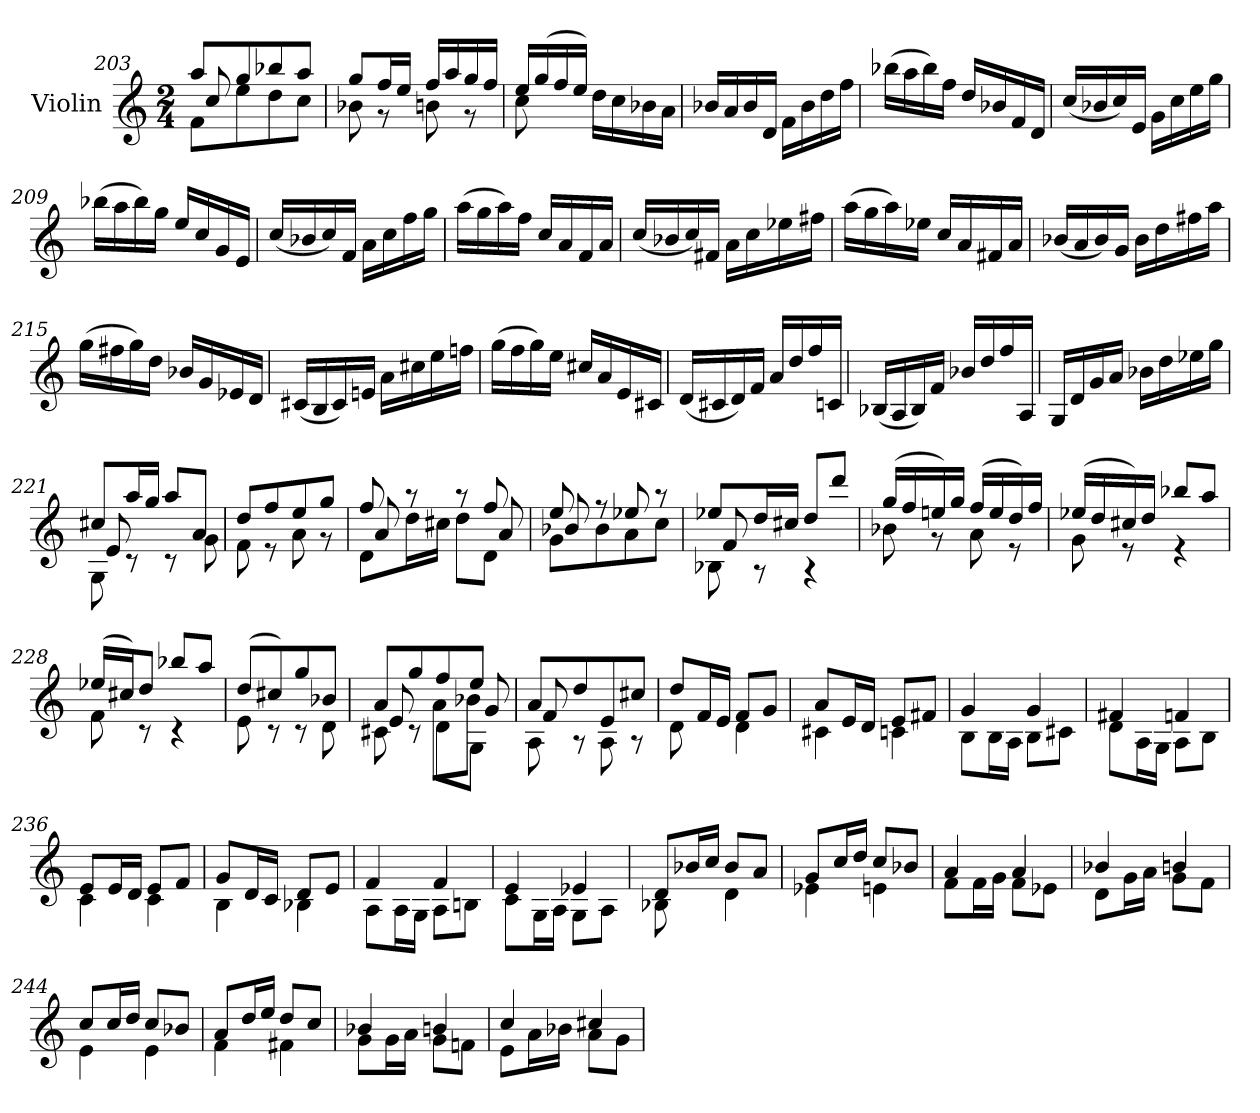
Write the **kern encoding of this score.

**kern
*part1
*staff1
*I"Violin
*I'Vln.
*clefG2
*k[]
*M2/4
=203
*^
*	*^
8aa/L	8f\L	8cc/
8gg/	8ee\	8ryy
8bb-X/	8dd\	4ryy
8aa/J	8cc\J	.
*	*v	*v
=204	=204
8gg/L	8b-X\
16ff/L	8r
16ee/JJ	.
16ff/LL	8bn\
16aa/	.
16gg/	8r
16ff/JJ	.
=205	=205
16ee/LL	8cc\
(>16gg/	.
16ff/	8ryy
16ee/JJ)	.
4ryy	16dd\LL
.	16cc\
.	16b-X\
.	16a\JJ
*v	*v
=206
16b-X/LL
16a/
16b-/
16d/JJ
16f\LL
16b-\
16dd\
16ff\JJ
=207
(>16bb-X\LL
16aa\
16bb-\)
16ff\JJ
16dd/LL
16b-X/
16f/
16d/JJ
=208
(<16cc/LL
16b-X/
16cc/)
16e/JJ
16g\LL
16cc\
16ee\
16gg\JJ
=209
(>16bb-X\LL
16aa\
16bb-\)
16gg\JJ
16ee/LL
16cc/
16g/
16e/JJ
=210
(<16cc/LL
16b-X/
16cc/)
16f/JJ
16a\LL
16cc\
16ff\
16gg\JJ
=211
(>16aa\LL
16gg\
16aa\)
16ff\JJ
16cc/LL
16a/
16f/
16a/JJ
=212
(<16cc/LL
16b-X/
16cc/)
16f#X/JJ
16a\LL
16cc\
16ee-X\
16ff#X\JJ
=213
(>16aa\LL
16gg\
16aa\)
16ee-X\JJ
16cc/LL
16a/
16f#X/
16a/JJ
=214
(<16b-X/LL
16a/
16b-/)
16g/JJ
16b-\LL
16dd\
16ff#X\
16aa\JJ
=215
(>16gg\LL
16ff#X\
16gg\)
16dd\JJ
16b-X/LL
16g/
16e-X/
16d/JJ
=216
(<16c#X/LL
16B/
16c#/)
16en/JJ
16a\LL
16cc#X\
16ee\
16ffn\JJ
=217
(>16gg\LL
16ff\
16gg\)
16ee\JJ
16cc#X/LL
16a/
16e/
16c#X/JJ
=218
(<16d/LL
16c#X/
16d/)
16f/JJ
16a/LL
16dd/
16ff/
16cn/JJ
=219
(<16B-X/LL
16A/
16B-/)
16f/JJ
16b-X/LL
16dd/
16ff/
16A/JJ
=220
16G/LL
16d/
16g/
16a/JJ
16b-X\LL
16dd\
16ee-X\
16gg\JJ
=221
*^
*	*^
8cc#X/L	8G\	8e/
16aa/L	8r	8ryy
16gg/JJ	.	.
8aa/L	8r	4ryy
8a/J	8g\	.
*	*v	*v
=222	=222
8dd/L	8f\
8ff/	8r
8ee/	8a\
8gg/J	8r
=223	=223
*	*^
8ff/	8d\L	8a/
8r	16dd\L	8ryy
.	16cc#X\JJ	.
8r	8dd\L	8ryy
8ff/	8d\J	8a/
=224	=224	=224
8ee/	8g\L	8b-X/
8r	8b-\	8ryy
8ee-X/	8a\	4ryy
8r	8cc\J	.
=225	=225	=225
8ee-X/L	8B-X\	8f/
16dd/L	8r	8ryy
16cc#X/JJ	.	.
8dd/L	4r	4ryy
8ddd/J	.	.
*	*v	*v
=226	=226
(>16gg/LL	8b-X\
16ff/	.
16een/)	8r
16gg/JJ	.
(>16ff/LL	8a\
16ee/	.
16dd/)	8r
16ff/JJ	.
=227	=227
(>16ee-X/LL	8g\
16dd/	.
16cc#X/)	8r
16dd/JJ	.
8bb-X/L	4r
8aa/J	.
=228	=228
(>16ee-X/LL	8f\
16cc#X/J)	.
8dd/J	8r
8bb-X/L	4r
8aa/J	.
=229	=229
(>8dd/L	8e\
8cc#X/)	8r
8gg/	8r
8b-X/J	8d\
=230	=230
*^	*^
8a/L	8c#X\	8e/	4ryy
8gg/	8r	8ryy	.
8ff/	8d\L	8ryy	8a\L
8ee/J	8G\J	8g/	8b-X\J
*	*	*v	*v
=231	=231	=231
8a/L	8A\	8f/
8dd/	8r	8ryy
8e/	8A\	4ryy
8cc#X/J	8r	.
*	*v	*v
=232	=232
8dd/L	8d\
16f/L	8ryy
16e/JJ	.
8f/L	4d\
8g/J	.
=233	=233
8a/L	4c#X\
16e/L	.
16d/JJ	.
8e/L	4cn\
8f#X/J	.
=234	=234
4g/	8B\L
.	16B\L
.	16A\JJ
4g/	8B\L
.	8c#X\J
=235	=235
4f#X/	8d\L
.	16A\L
.	16G\JJ
4fn/	8A\L
.	8B\J
=236	=236
8e/L	4c\
16e/L	.
16d/JJ	.
8e/L	4c\
8f/J	.
=237	=237
8g/L	4B\
16d/L	.
16c/JJ	.
8d/L	4B-X\
8e/J	.
=238	=238
4f/	8A\L
.	16A\L
.	16G\JJ
4f/	8A\L
.	8Bn\J
=239	=239
4e/	8c\L
.	16G\L
.	16A\JJ
4e-X/	8G\L
.	8A\J
=240	=240
8d/L	8B-X\
16b-X/L	8ryy
16cc/JJ	.
8b-/L	4d\
8a/J	.
=241	=241
8g/L	4e-X\
16cc/L	.
16dd/JJ	.
8cc/L	4en\
8b-X/J	.
=242	=242
4a/	8f\L
.	16f\L
.	16g\JJ
4a/	8f\L
.	8e-X\J
=243	=243
4b-X/	8d\L
.	16g\L
.	16a\JJ
4bn/	8g\L
.	8f\J
=244	=244
8cc/L	4e\
16cc/L	.
16dd/JJ	.
8cc/L	4e\
8b-X/J	.
=245	=245
8a/L	4f\
16dd/L	.
16ee/JJ	.
8dd/L	4f#X\
8cc/J	.
=246	=246
4b-X/	8g\L
.	16g\L
.	16a\JJ
4bn/	8g\L
.	8fn\J
=247	=247
4cc/	8e\L
.	16a\L
.	16b-X\JJ
4cc#X/	8a\L
.	8g\J
*v	*v
=
*-
